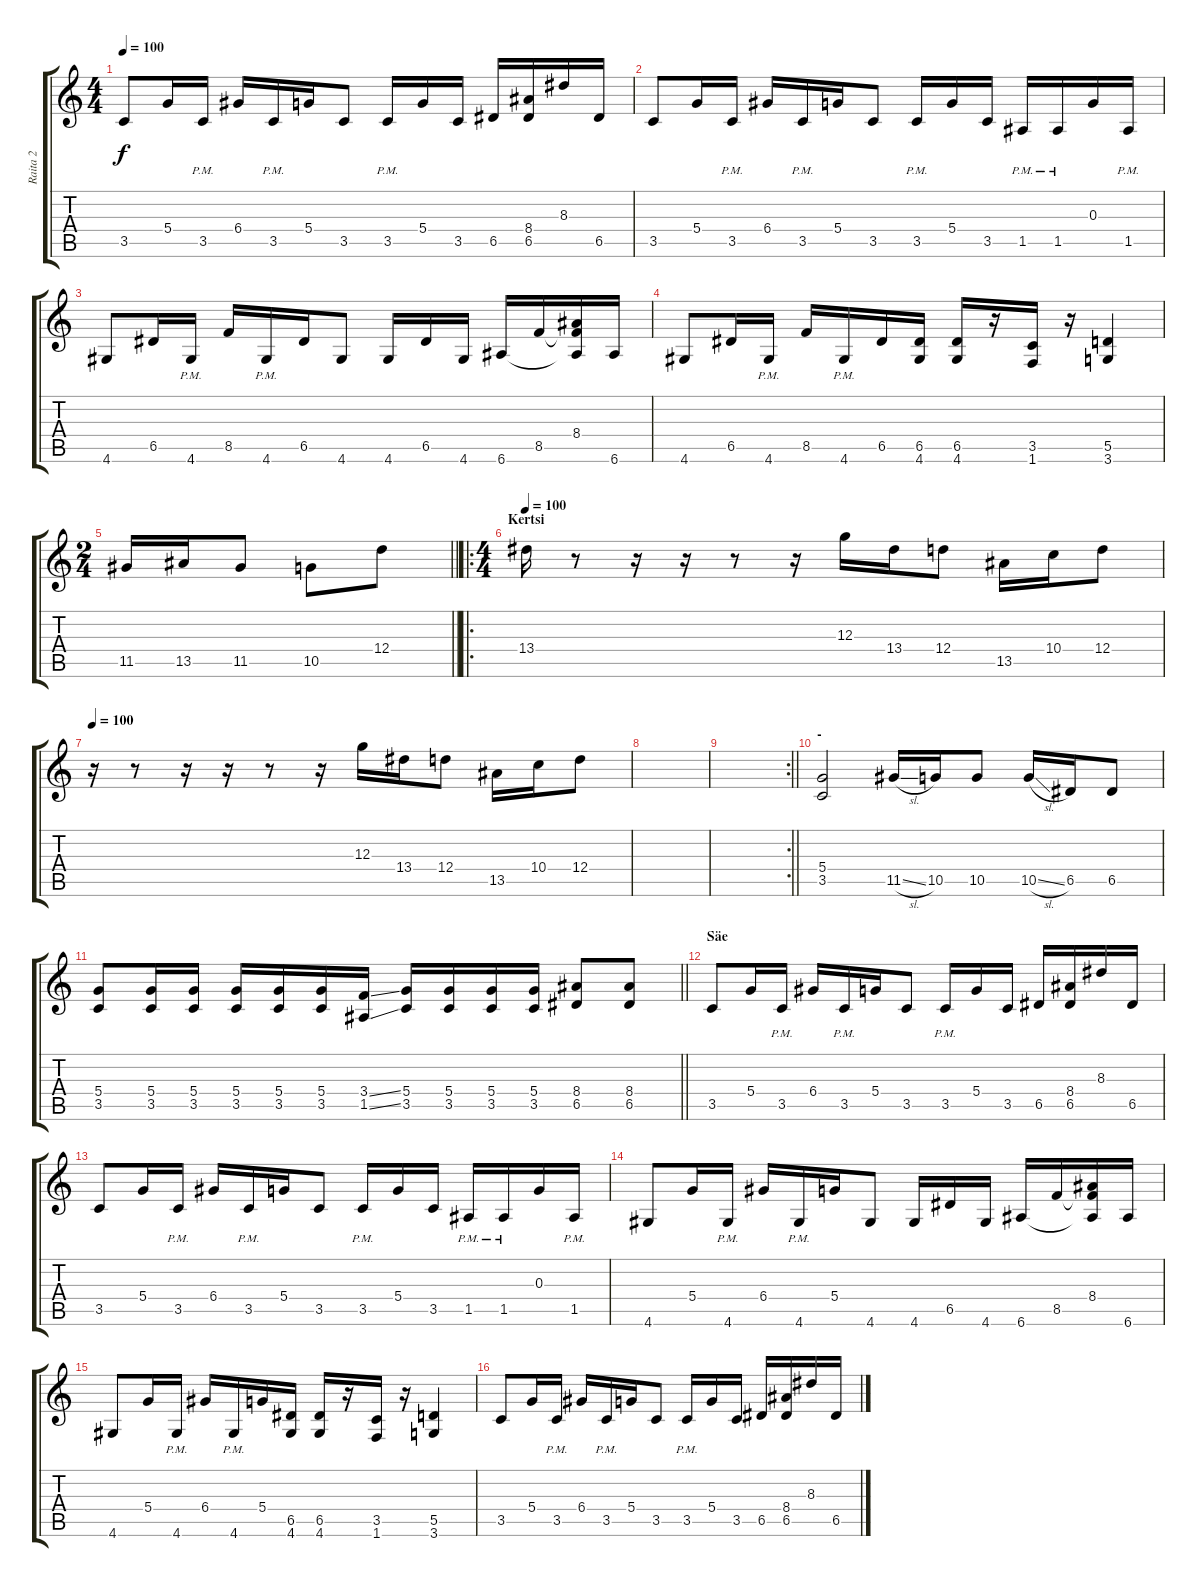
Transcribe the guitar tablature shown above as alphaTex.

\track ("Raita 2" "Raita 2") {instrument overdrivenguitar}
\staff {score tabs}
\tuning (E4 B3 G3 D3 A2 E2) {hide}
\ts (4 4)
\tempo 100
\clef g2
\ks c
3.5.8{dy f} 5.4.16 3.5{pm}.16 6.4.16 3.5{pm}.16 5.4.16 3.5.8 3.5{pm}.16 5.4.16 3.5.16 6.5.16 (8.4 6.5).16 8.3.16 6.5.16 |
3.5.8 5.4.16 3.5{pm}.16 6.4.16 3.5{pm}.16 5.4.16 3.5.8 3.5{pm}.16 5.4.16 3.5.16 1.5{pm}.16 1.5{pm}.16 0.3.16 1.5{pm}.16 |
4.6.8 6.5.16 4.6{pm}.16 8.5.16 4.6{pm}.16 6.5.16 4.6.8 4.6.16 6.5.16 4.6.16 6.6.16 8.5.16 (8.4 8.5{t} 6.6{t}).16 6.6.16 |
4.6.8 6.5.16 4.6{pm}.16 8.5.16 4.6{pm}.16 6.5.16 (6.5 4.6).16 (6.5 4.6).16 r.16 (3.5 1.6).16 r.16 (5.5 3.6).4 |
\ts (2 4)
\barLineRight lightlight
11.5.16 13.5.16 11.5.8 10.5.8 12.4.8 |
\ro
\ts (4 4)
\section ("" "Kertsi")
\tempo 100
13.4.16 r.8 r.16 r.16 r.8 r.16 12.3.16 13.4.16 12.4.8 13.5.16 10.4.16 12.4.8 |
\tempo 100
r.16 r.8 r.16 r.16 r.8 r.16 12.3.16 13.4.16 12.4.8 13.5.16 10.4.16 12.4.8 |
|
\rc 2
\barLineRight lightlight
|
\section ("" "-")
(5.4 3.5).2 11.5{sl}.16 10.5.16 10.5.8 10.5{sl}.16 6.5.16 6.5.8 |
\barLineRight lightlight
(5.4 3.5).8 (5.4 3.5).16 (5.4 3.5).16 (5.4 3.5).16 (5.4 3.5).16 (5.4 3.5).16 (3.4{ss} 1.5{ss}).16 (5.4 3.5).16 (5.4 3.5).16 (5.4 3.5).16 (5.4 3.5).16 (8.4 6.5).8 (8.4 6.5).8 |
\section ("" "Säe")
3.5.8 5.4.16 3.5{pm}.16 6.4.16 3.5{pm}.16 5.4.16 3.5.8 3.5{pm}.16 5.4.16 3.5.16 6.5.16 (8.4 6.5).16 8.3.16 6.5.16 |
3.5.8 5.4.16 3.5{pm}.16 6.4.16 3.5{pm}.16 5.4.16 3.5.8 3.5{pm}.16 5.4.16 3.5.16 1.5{pm}.16 1.5{pm}.16 0.3.16 1.5{pm}.16 |
4.6.8 5.4.16 4.6{pm}.16 6.4.16 4.6{pm}.16 5.4.16 4.6.8 4.6.16 6.5.16 4.6.16 6.6.16 8.5.16 (8.4 8.5{t} 6.6{t}).16 6.6.16 |
4.6.8 5.4.16 4.6{pm}.16 6.4.16 4.6{pm}.16 5.4.16 (6.5 4.6).16 (6.5 4.6).16 r.16 (3.5 1.6).16 r.16 (5.5 3.6).4 |
3.5.8 5.4.16 3.5{pm}.16 6.4.16 3.5{pm}.16 5.4.16 3.5.8 3.5{pm}.16 5.4.16 3.5.16 6.5.16 (8.4 6.5).16 8.3.16 6.5.16
